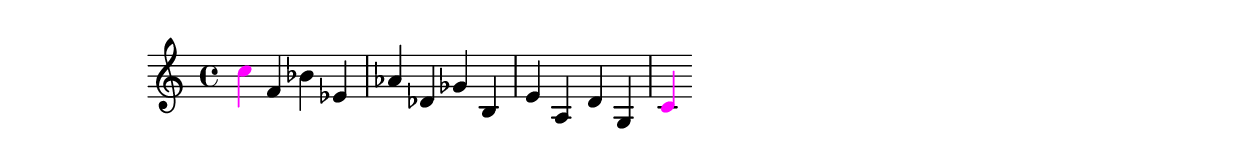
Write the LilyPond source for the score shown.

\version "2.18.2"

upper = \relative c'' {
  \clef treble
  \key c \major
  \time 4/4

  \tweak color #magenta \tweak Stem.color #magenta c f, bes ees, aes des, ges b, e a, d g, \tweak color #magenta \tweak Stem.color #magenta c
}

lower = \relative c {
  \clef bass
  \key c \major
  \time 4/4

  s1 s4
}

\score {
      \new Staff = "upper" \upper
   \layout { }
}
